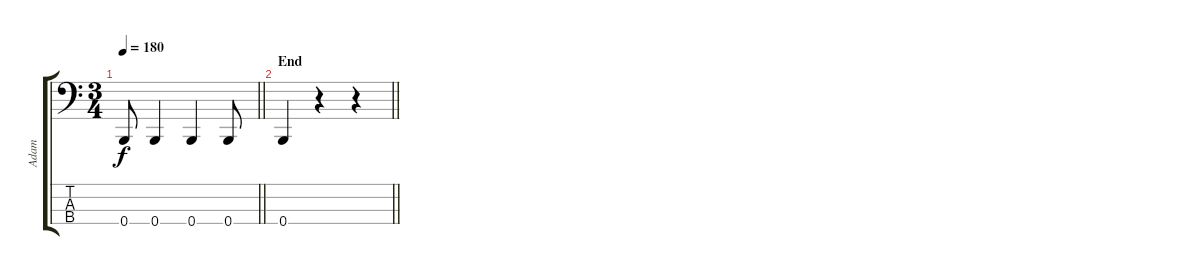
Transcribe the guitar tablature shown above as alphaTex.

\track ("Adam" "Adam") {instrument electricbassfinger}
\staff {score tabs}
\tuning (E2 B1 Gb1 B0) {hide}
\ts (3 4)
\tempo 180
\clef f4
\barLineRight lightlight
\ks c
0.4.8{dy f} 0.4.4 0.4.4 0.4.8 |
\section ("" "End")
\barLineRight lightlight
0.4.4 r.4 r.4
